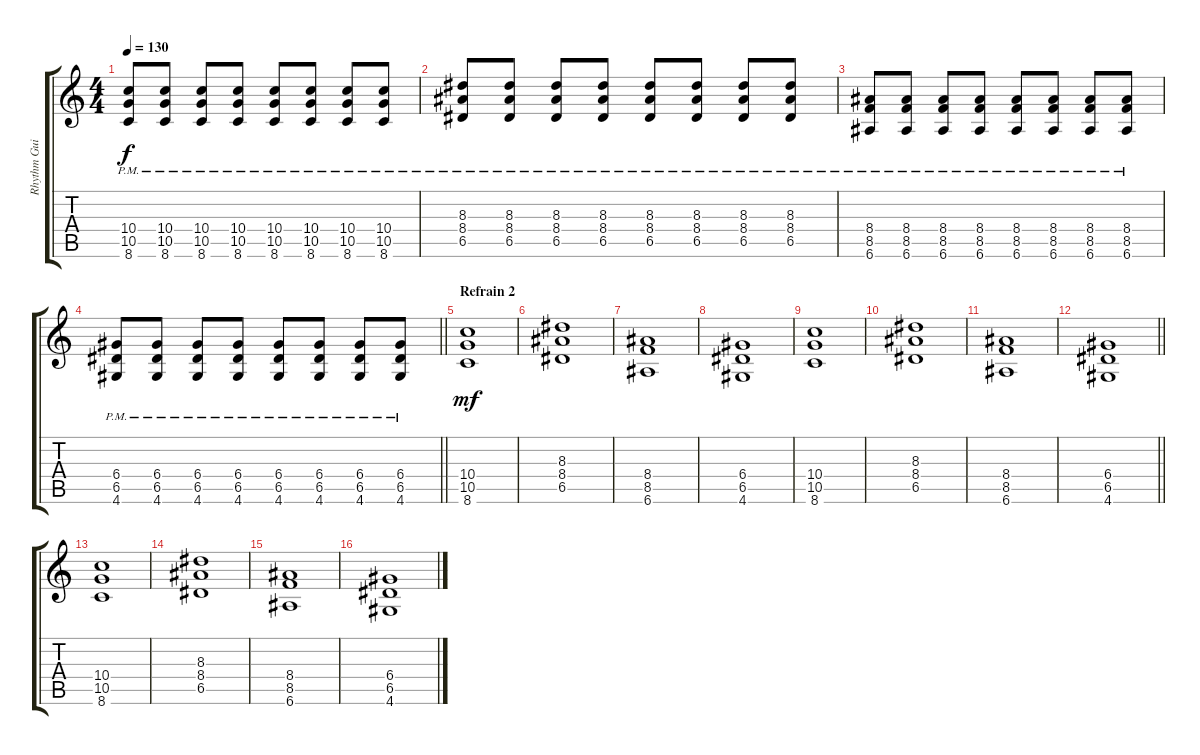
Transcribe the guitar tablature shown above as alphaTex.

\track ("Rhythm Guitar" "Rhythm Gui") {instrument distortionguitar}
\staff {score tabs}
\tuning (E4 B3 G3 D3 A2 E2) {hide}
\ts (4 4)
\tempo 130
\clef g2
\ks c
(10.4{pm} 10.5{pm} 8.6{pm}).8{dy f} (10.4{pm} 10.5{pm} 8.6{pm}).8 (10.4{pm} 10.5{pm} 8.6{pm}).8 (10.4{pm} 10.5{pm} 8.6{pm}).8 (10.4{pm} 10.5{pm} 8.6{pm}).8 (10.4{pm} 10.5{pm} 8.6{pm}).8 (10.4{pm} 10.5{pm} 8.6{pm}).8 (10.4{pm} 10.5{pm} 8.6{pm}).8 |
(8.3{pm} 8.4{pm} 6.5{pm}).8 (8.3{pm} 8.4{pm} 6.5{pm}).8 (8.3{pm} 8.4{pm} 6.5{pm}).8 (8.3{pm} 8.4{pm} 6.5{pm}).8 (8.3{pm} 8.4{pm} 6.5{pm}).8 (8.3{pm} 8.4{pm} 6.5{pm}).8 (8.3{pm} 8.4{pm} 6.5{pm}).8 (8.3{pm} 8.4{pm} 6.5{pm}).8 |
(8.4{pm} 8.5{pm} 6.6{pm}).8 (8.4{pm} 8.5{pm} 6.6{pm}).8 (8.4{pm} 8.5{pm} 6.6{pm}).8 (8.4{pm} 8.5{pm} 6.6{pm}).8 (8.4{pm} 8.5{pm} 6.6{pm}).8 (8.4{pm} 8.5{pm} 6.6{pm}).8 (8.4{pm} 8.5{pm} 6.6{pm}).8 (8.4{pm} 8.5{pm} 6.6{pm}).8 |
\barLineRight lightlight
(6.4{pm} 6.5{pm} 4.6{pm}).8 (6.4{pm} 6.5{pm} 4.6{pm}).8 (6.4{pm} 6.5{pm} 4.6{pm}).8 (6.4{pm} 6.5{pm} 4.6{pm}).8 (6.4{pm} 6.5{pm} 4.6{pm}).8 (6.4{pm} 6.5{pm} 4.6{pm}).8 (6.4{pm} 6.5{pm} 4.6{pm}).8 (6.4{pm} 6.5{pm} 4.6{pm}).8 |
\section ("" "Refrain 2")
(10.4 10.5 8.6).1{dy mf} |
(8.3 8.4 6.5).1 |
(8.4 8.5 6.6).1 |
(6.4 6.5 4.6).1 |
(10.4 10.5 8.6).1 |
(8.3 8.4 6.5).1 |
(8.4 8.5 6.6).1 |
\barLineRight lightlight
(6.4 6.5 4.6).1 |
(10.4 10.5 8.6).1 |
(8.3 8.4 6.5).1 |
(8.4 8.5 6.6).1 |
(6.4 6.5 4.6).1
